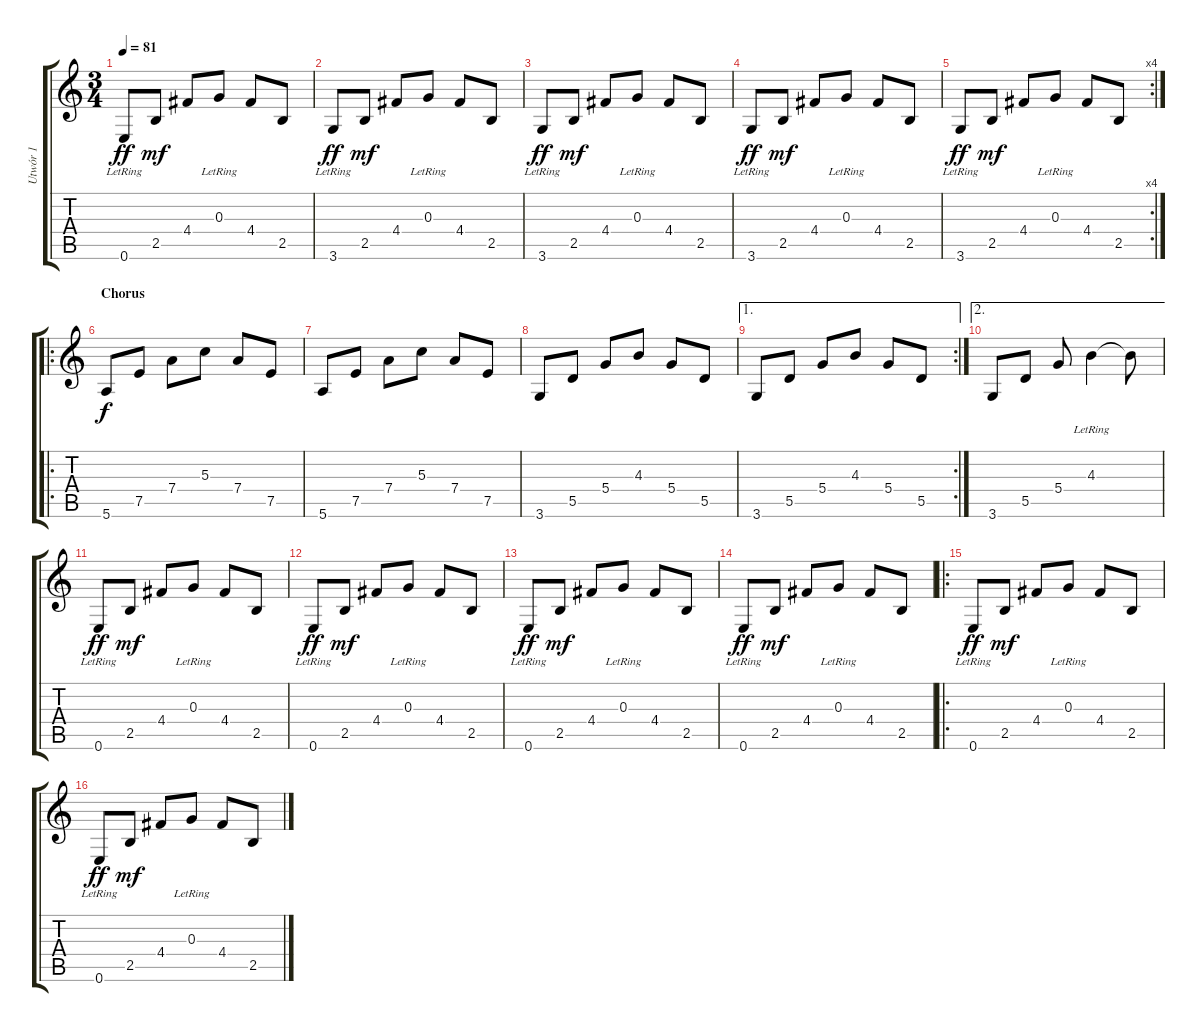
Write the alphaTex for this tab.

\track ("Utwór 1" "Utwór 1") {instrument acousticguitarsteel}
\staff {score tabs}
\tuning (E4 B3 G3 D3 A2 E2) {hide}
\ts (3 4)
\tempo 81
\clef g2
\ks c
0.6{lr}.8{dy ff} 2.5.8{dy mf} 4.4.8 0.3{lr}.8 4.4.8 2.5.8 |
3.6{lr}.8{dy ff} 2.5.8{dy mf} 4.4.8 0.3{lr}.8 4.4.8 2.5.8 |
3.6{lr}.8{dy ff} 2.5.8{dy mf} 4.4.8 0.3{lr}.8 4.4.8 2.5.8 |
3.6{lr}.8{dy ff} 2.5.8{dy mf} 4.4.8 0.3{lr}.8 4.4.8 2.5.8 |
\rc 4
3.6{lr}.8{dy ff} 2.5.8{dy mf} 4.4.8 0.3{lr}.8 4.4.8 2.5.8 |
\ro
\section ("" "Chorus")
5.6.8{dy f} 7.5.8 7.4.8 5.3.8 7.4.8 7.5.8 |
5.6.8 7.5.8 7.4.8 5.3.8 7.4.8 7.5.8 |
3.6.8 5.5.8 5.4.8 4.3.8 5.4.8 5.5.8 |
\ae 1
\rc 2
3.6.8 5.5.8 5.4.8 4.3.8 5.4.8 5.5.8 |
\ae 2
3.6.8 5.5.8 5.4.8 4.3{lr}.4 4.3{t}.8 |
0.6{lr}.8{dy ff} 2.5.8{dy mf} 4.4.8 0.3{lr}.8 4.4.8 2.5.8 |
0.6{lr}.8{dy ff} 2.5.8{dy mf} 4.4.8 0.3{lr}.8 4.4.8 2.5.8 |
0.6{lr}.8{dy ff} 2.5.8{dy mf} 4.4.8 0.3{lr}.8 4.4.8 2.5.8 |
0.6{lr}.8{dy ff} 2.5.8{dy mf} 4.4.8 0.3{lr}.8 4.4.8 2.5.8 |
\ro
0.6{lr}.8{dy ff} 2.5.8{dy mf} 4.4.8 0.3{lr}.8 4.4.8 2.5.8 |
0.6{lr}.8{dy ff} 2.5.8{dy mf} 4.4.8 0.3{lr}.8 4.4.8 2.5.8
